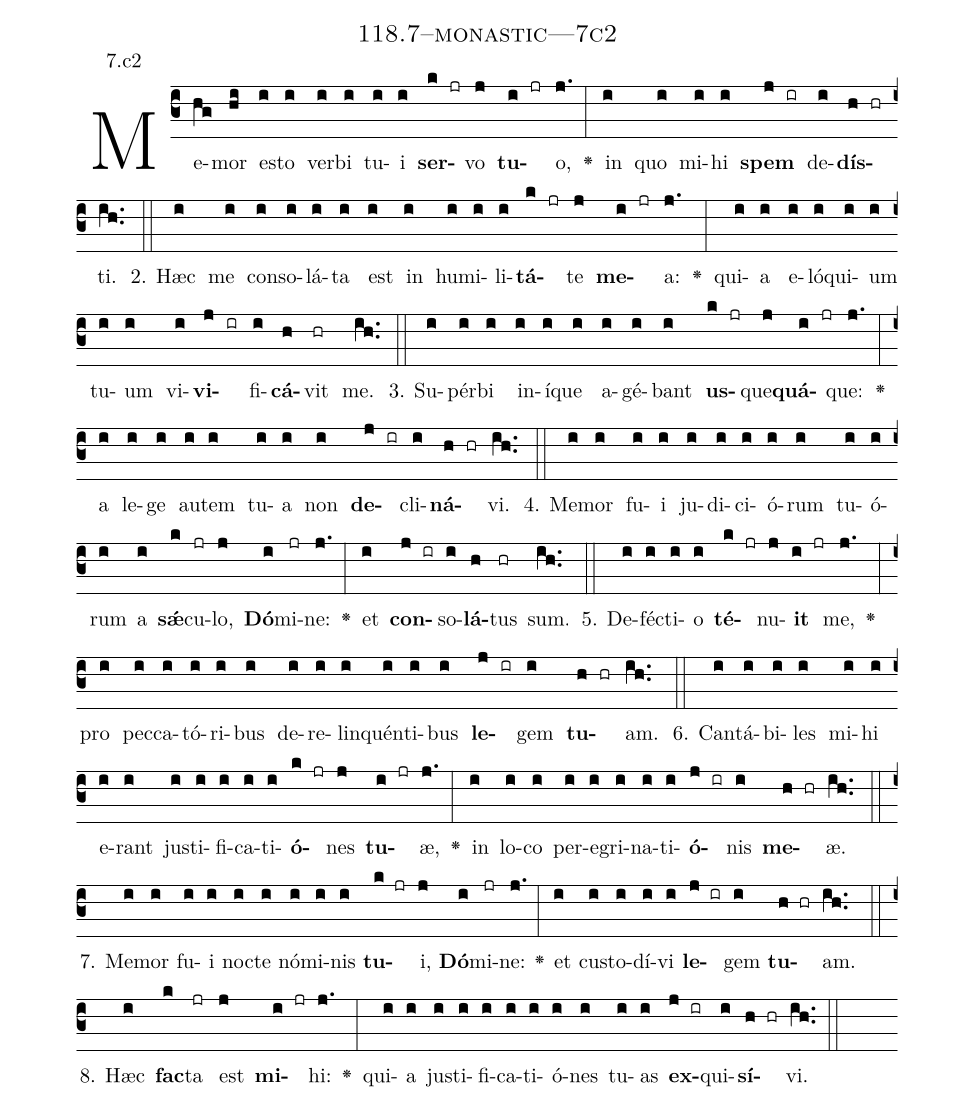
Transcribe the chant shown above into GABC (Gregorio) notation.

name: 118.7--monastic---7c2;
annotation: 7.c2;
%%
(c3)Me(hg)mor(hi) es(i)to(i) ver(i)bi(i) tu(i)i(i) <b>ser</b>(k jr)vo(j) <b>tu</b>(i jr)o,(j.) <v>\greheightstar</v>(:) in(i) quo(i) mi(i)hi(i) <b>spem</b>(j ir) de(i)<b>dís</b>(h hr)ti.(ih..) (::)
2. Hæc(i) me(i) con(i)so(i)lá(i)ta(i) est(i) in(i) hu(i)mi(i)li(i)<b>tá</b>(k jr)te(j) <b>me</b>(i jr)a:(j.) <v>\greheightstar</v>(:) qui(i)a(i) e(i)ló(i)qui(i)um(i) tu(i)um(i) vi(i)<b>vi</b>(j ir)fi(i)<b>cá</b>(h)vit(hr) me.(ih..) (::)
3. Su(i)pér(i)bi(i) in(i)í(i)que(i) a(i)gé(i)bant(i) <b>us</b>(k jr)que(j)<b>quá</b>(i jr)que:(j.) <v>\greheightstar</v>(:) a(i) le(i)ge(i) au(i)tem(i) tu(i)a(i) non(i) <b>de</b>(j ir)cli(i)<b>ná</b>(h hr)vi.(ih..) (::)
4. Me(i)mor(i) fu(i)i(i) ju(i)di(i)ci(i)ó(i)rum(i) tu(i)ó(i)rum(i) a(i) <b>sǽ</b>(k)cu(jr)lo,(j) <b>Dó</b>(i)mi(jr)ne:(j.) <v>\greheightstar</v>(:) et(i) <b>con</b>(j ir)so(i)<b>lá</b>(h)tus(hr) sum.(ih..) (::)
5. De(i)féc(i)ti(i)o(i) <b>té</b>(k jr)nu(j)<b>it</b>(i jr) me,(j.) <v>\greheightstar</v>(:) pro(i) pec(i)ca(i)tó(i)ri(i)bus(i) de(i)re(i)lin(i)quén(i)ti(i)bus(i) <b>le</b>(j ir)gem(i) <b>tu</b>(h hr)am.(ih..) (::)
6. Can(i)tá(i)bi(i)les(i) mi(i)hi(i) e(i)rant(i) jus(i)ti(i)fi(i)ca(i)ti(i)<b>ó</b>(k jr)nes(j) <b>tu</b>(i jr)æ,(j.) <v>\greheightstar</v>(:) in(i) lo(i)co(i) per(i)e(i)gri(i)na(i)ti(i)<b>ó</b>(j ir)nis(i) <b>me</b>(h hr)æ.(ih..) (::)
7. Me(i)mor(i) fu(i)i(i) noc(i)te(i) nó(i)mi(i)nis(i) <b>tu</b>(k jr)i,(j) <b>Dó</b>(i)mi(jr)ne:(j.) <v>\greheightstar</v>(:) et(i) cus(i)to(i)dí(i)vi(i) <b>le</b>(j ir)gem(i) <b>tu</b>(h hr)am.(ih..) (::)
8. Hæc(i) <b>fac</b>(k)ta(jr) est(j) <b>mi</b>(i jr)hi:(j.) <v>\greheightstar</v>(:) qui(i)a(i) jus(i)ti(i)fi(i)ca(i)ti(i)ó(i)nes(i) tu(i)as(i) <b>ex</b>(j ir)qui(i)<b>sí</b>(h hr)vi.(ih..) (::)
